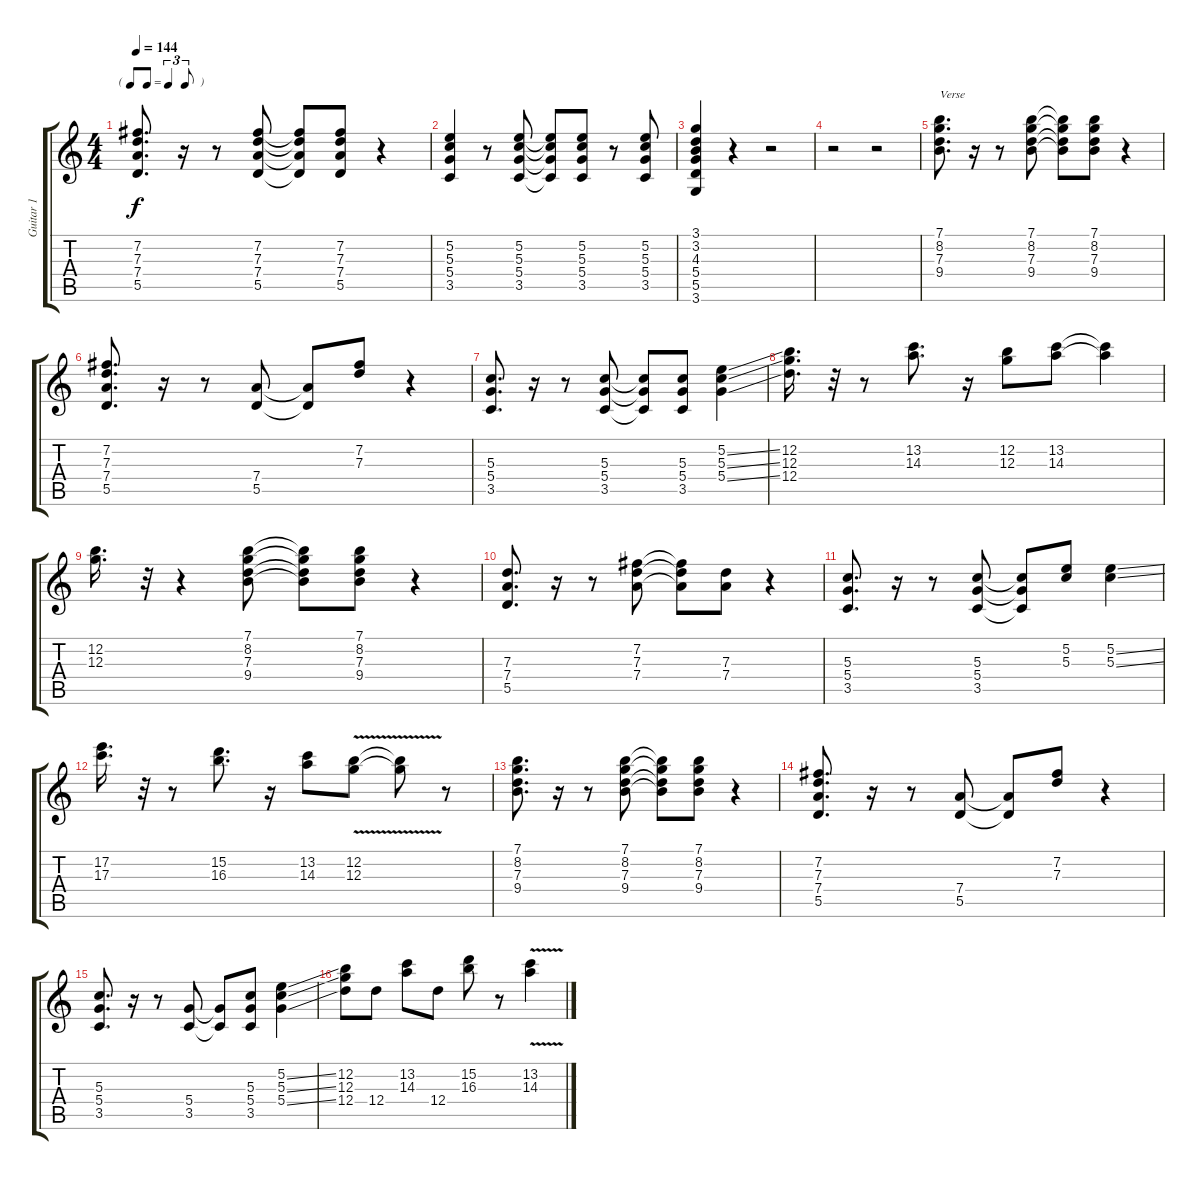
\track ("Guitar 1" "Guitar 1") {instrument electricguitarclean}
\staff {score tabs}
\tuning (E4 B3 G3 D3 A2 E2) {hide}
\ts (4 4)
\tf triplet8th
\tempo 144
\clef g2
\ks c
(7.2 7.3 7.4 5.5).8{d dy f} r.16 r.8 (7.2 7.3 7.4 5.5).8 (7.2{t} 7.3{t} 7.4{t} 5.5{t}).8 (7.2 7.3 7.4 5.5).8 r.4 |
(5.2 5.3 5.4 3.5).4 r.8 (5.2 5.3 5.4 3.5).8 (5.2{t} 5.3{t} 5.4{t} 3.5{t}).8 (5.2 5.3 5.4 3.5).8 r.8 (5.2 5.3 5.4 3.5).8 |
(3.1 3.2 4.3 5.4 5.5 3.6).4 r.4 r.2 |
r.2 r.2 |
(7.1 8.2 7.3 9.4).8{d txt "Verse"} r.16 r.8 (7.1 8.2 7.3 9.4).8 (7.1{t} 8.2{t} 7.3{t} 9.4{t}).8 (7.1 8.2 7.3 9.4).8 r.4 |
(7.2 7.3 7.4 5.5).8{d} r.16 r.8 (7.4 5.5).8 (7.4{t} 5.5{t}).8 (7.2 7.3).8 r.4 |
(5.3 5.4 3.5).8{d} r.16 r.8 (5.3 5.4 3.5).8 (5.3{t} 5.4{t} 3.5{t}).8 (5.3 5.4 3.5).8 (5.2{ss} 5.3{ss} 5.4{ss}).4 |
(12.2 12.3 12.4).16{d} r.32 r.8 (13.2 14.3).8{d} r.16 (12.2 12.3).8 (13.2 14.3).8 (13.2{t} 14.3{t}).4 |
(12.2 12.3).16{d} r.32 r.4 (7.1 8.2 7.3 9.4).8 (7.1{t} 8.2{t} 7.3{t} 9.4{t}).8 (7.1 8.2 7.3 9.4).8 r.4 |
(7.3 7.4 5.5).8{d} r.16 r.8 (7.2 7.3 7.4).8 (7.2{t} 7.3{t} 7.4{t}).8 (7.3 7.4).8 r.4 |
(5.3 5.4 3.5).8{d} r.16 r.8 (5.3 5.4 3.5).8 (5.3{t} 5.4{t} 3.5{t}).8 (5.2 5.3).8 (5.2{ss} 5.3{ss}).4 |
(17.2 17.3).16{d} r.32 r.8 (15.2 16.3).8{d} r.16 (13.2 14.3).8 (12.2{v} 12.3{v}).8 (12.2{t} 12.3{t}).8 r.8 |
(7.1 8.2 7.3 9.4).8{d} r.16 r.8 (7.1 8.2 7.3 9.4).8 (7.1{t} 8.2{t} 7.3{t} 9.4{t}).8 (7.1 8.2 7.3 9.4).8 r.4 |
(7.2 7.3 7.4 5.5).8{d} r.16 r.8 (7.4 5.5).8 (7.4{t} 5.5{t}).8 (7.2 7.3).8 r.4 |
(5.3 5.4 3.5).8{d} r.16 r.8 (5.4 3.5).8 (5.4{t} 3.5{t}).8 (5.3 5.4 3.5).8 (5.2{ss} 5.3{ss} 5.4{ss}).4 |
(12.2 12.3 12.4).8 12.4.8 (13.2 14.3).8 12.4.8 (15.2 16.3).8 r.8 (13.2{v} 14.3{v}).4
